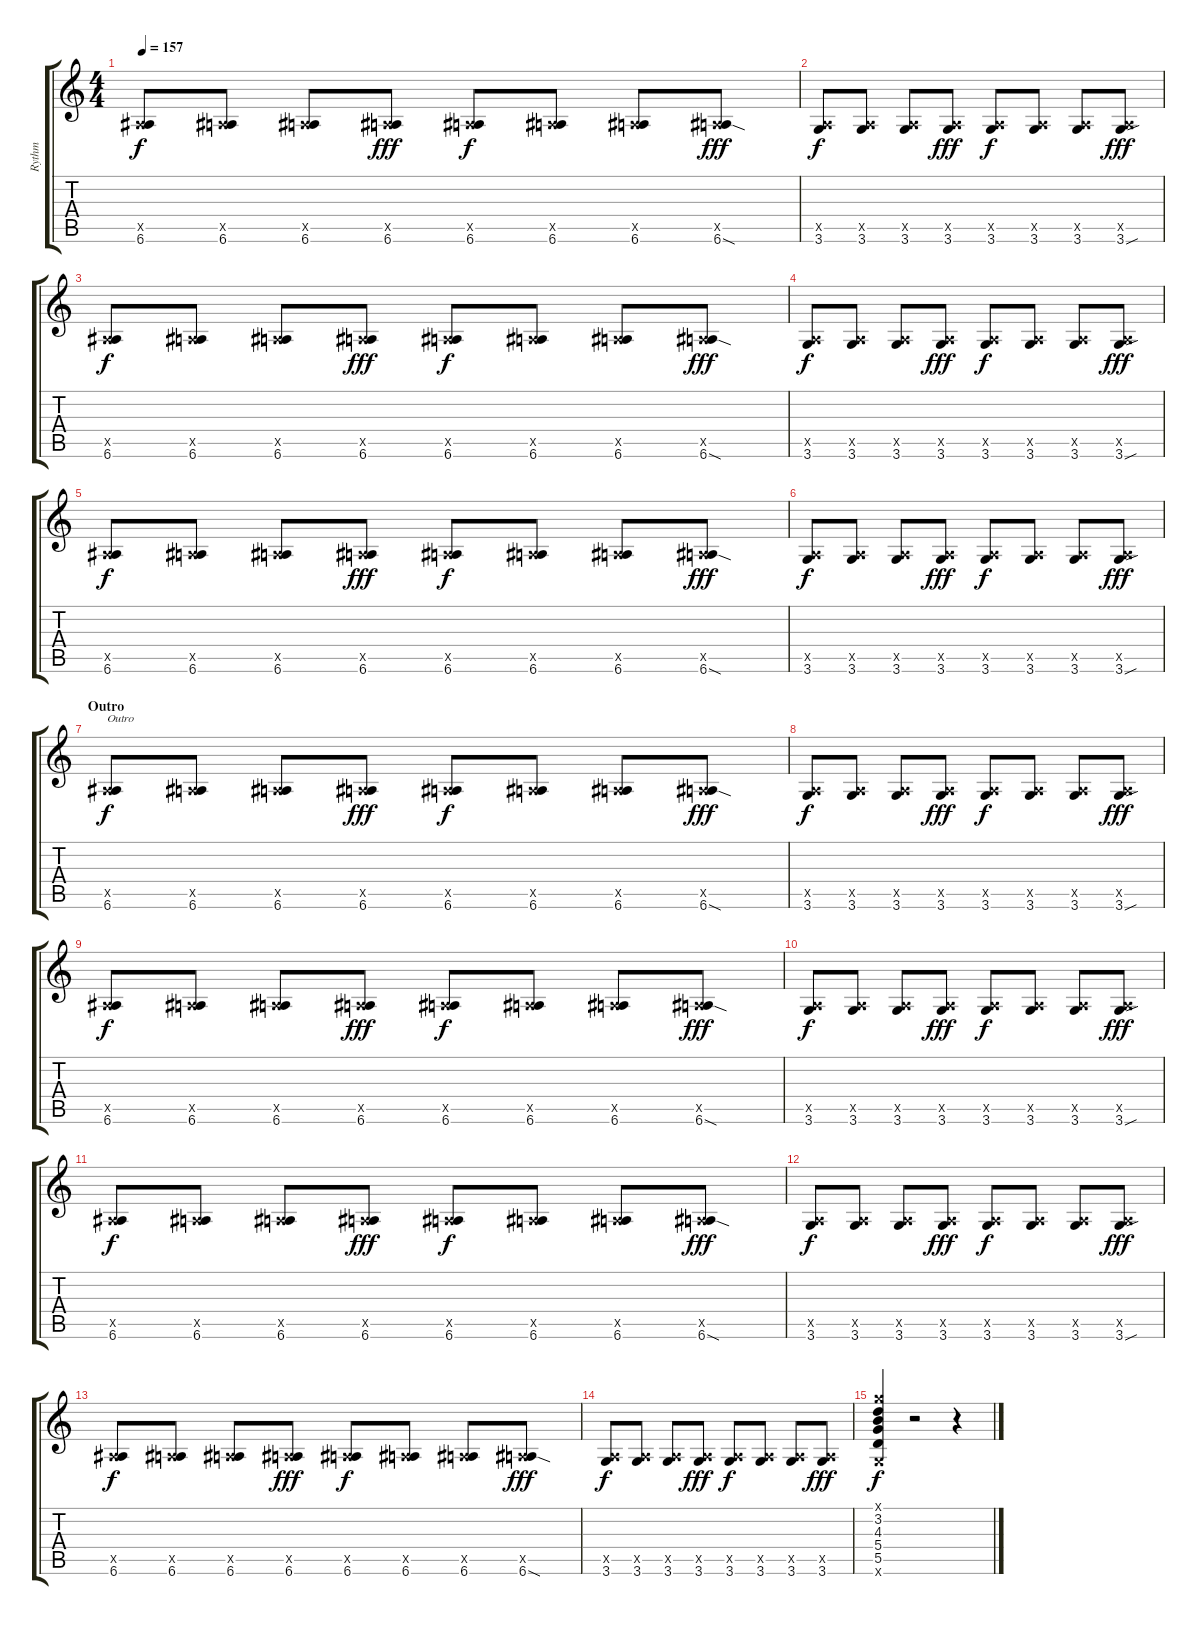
\track ("Rythm" "Rythm") {instrument distortionguitar}
\staff {score tabs}
\tuning (E4 B3 G3 D3 A2 E2) {hide}
\ts (4 4)
\tempo 157
\clef g2
\ks c
(0.5{x} 6.6).8{dy f} (0.5{x} 6.6).8 (0.5{x} 6.6).8 (0.5{x} 6.6).8{dy fff} (0.5{x} 6.6).8{dy f} (0.5{x} 6.6).8 (0.5{x} 6.6).8 (0.5{x} 6.6{sod}).8{dy fff} |
(0.5{x} 3.6).8{dy f} (0.5{x} 3.6).8 (0.5{x} 3.6).8 (0.5{x} 3.6).8{dy fff} (0.5{x} 3.6).8{dy f} (0.5{x} 3.6).8 (0.5{x} 3.6).8 (0.5{x} 3.6{sou}).8{dy fff} |
(0.5{x} 6.6).8{dy f} (0.5{x} 6.6).8 (0.5{x} 6.6).8 (0.5{x} 6.6).8{dy fff} (0.5{x} 6.6).8{dy f} (0.5{x} 6.6).8 (0.5{x} 6.6).8 (0.5{x} 6.6{sod}).8{dy fff} |
(0.5{x} 3.6).8{dy f} (0.5{x} 3.6).8 (0.5{x} 3.6).8 (0.5{x} 3.6).8{dy fff} (0.5{x} 3.6).8{dy f} (0.5{x} 3.6).8 (0.5{x} 3.6).8 (0.5{x} 3.6{sou}).8{dy fff} |
(0.5{x} 6.6).8{dy f} (0.5{x} 6.6).8 (0.5{x} 6.6).8 (0.5{x} 6.6).8{dy fff} (0.5{x} 6.6).8{dy f} (0.5{x} 6.6).8 (0.5{x} 6.6).8 (0.5{x} 6.6{sod}).8{dy fff} |
(0.5{x} 3.6).8{dy f} (0.5{x} 3.6).8 (0.5{x} 3.6).8 (0.5{x} 3.6).8{dy fff} (0.5{x} 3.6).8{dy f} (0.5{x} 3.6).8 (0.5{x} 3.6).8 (0.5{x} 3.6{sou}).8{dy fff} |
\section ("" "Outro")
(0.5{x} 6.6).8{txt "Outro" dy f} (0.5{x} 6.6).8 (0.5{x} 6.6).8 (0.5{x} 6.6).8{dy fff} (0.5{x} 6.6).8{dy f} (0.5{x} 6.6).8 (0.5{x} 6.6).8 (0.5{x} 6.6{sod}).8{dy fff} |
(0.5{x} 3.6).8{dy f} (0.5{x} 3.6).8 (0.5{x} 3.6).8 (0.5{x} 3.6).8{dy fff} (0.5{x} 3.6).8{dy f} (0.5{x} 3.6).8 (0.5{x} 3.6).8 (0.5{x} 3.6{sou}).8{dy fff} |
(0.5{x} 6.6).8{dy f} (0.5{x} 6.6).8 (0.5{x} 6.6).8 (0.5{x} 6.6).8{dy fff} (0.5{x} 6.6).8{dy f} (0.5{x} 6.6).8 (0.5{x} 6.6).8 (0.5{x} 6.6{sod}).8{dy fff} |
(0.5{x} 3.6).8{dy f} (0.5{x} 3.6).8 (0.5{x} 3.6).8 (0.5{x} 3.6).8{dy fff} (0.5{x} 3.6).8{dy f} (0.5{x} 3.6).8 (0.5{x} 3.6).8 (0.5{x} 3.6{sou}).8{dy fff} |
(0.5{x} 6.6).8{dy f} (0.5{x} 6.6).8 (0.5{x} 6.6).8 (0.5{x} 6.6).8{dy fff} (0.5{x} 6.6).8{dy f} (0.5{x} 6.6).8 (0.5{x} 6.6).8 (0.5{x} 6.6{sod}).8{dy fff} |
(0.5{x} 3.6).8{dy f} (0.5{x} 3.6).8 (0.5{x} 3.6).8 (0.5{x} 3.6).8{dy fff} (0.5{x} 3.6).8{dy f} (0.5{x} 3.6).8 (0.5{x} 3.6).8 (0.5{x} 3.6{sou}).8{dy fff} |
(0.5{x} 6.6).8{dy f} (0.5{x} 6.6).8 (0.5{x} 6.6).8 (0.5{x} 6.6).8{dy fff} (0.5{x} 6.6).8{dy f} (0.5{x} 6.6).8 (0.5{x} 6.6).8 (0.5{x} 6.6{sod}).8{dy fff} |
(0.5{x} 3.6).8{dy f} (0.5{x} 3.6).8 (0.5{x} 3.6).8 (0.5{x} 3.6).8{dy fff} (0.5{x} 3.6).8{dy f} (0.5{x} 3.6).8 (0.5{x} 3.6).8 (0.5{x} 3.6).8{dy fff} |
(3.1{x} 3.2 4.3 5.4 5.5 3.6{x}).4{dy f} r.2 r.4
